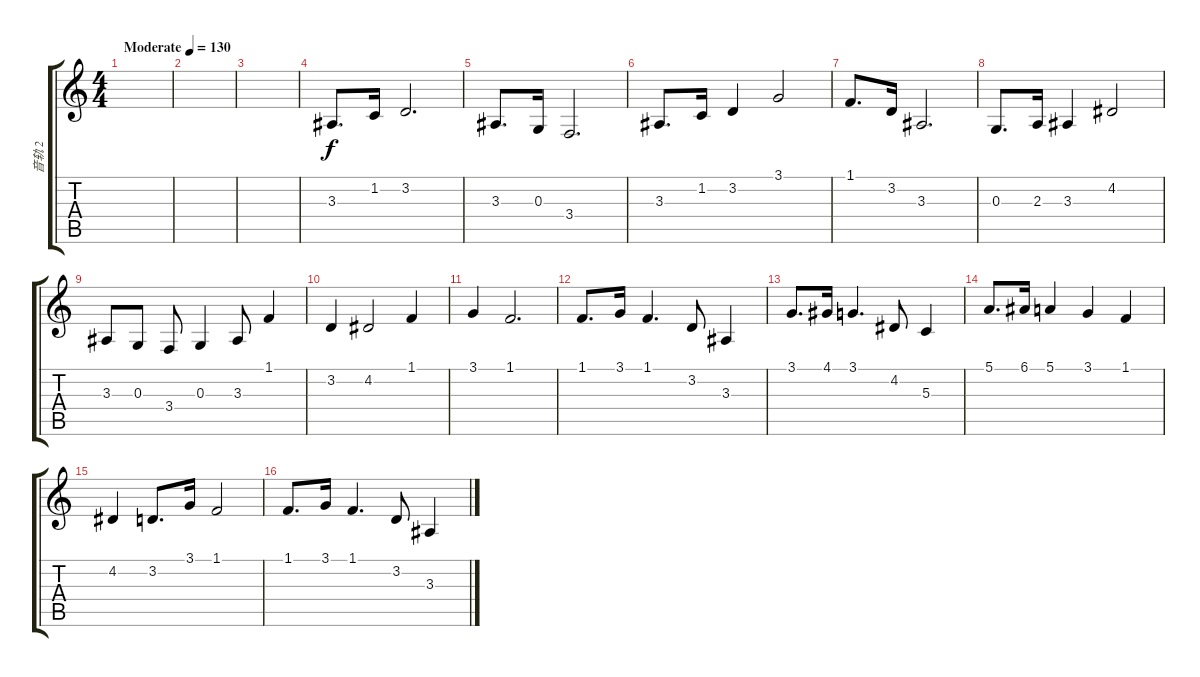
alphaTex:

\track ("音轨 2" "音轨 2") {instrument pad3polysynth}
\staff {score tabs}
\tuning (E4 B3 G3 D3 A2 E2) {hide}
\ts (4 4)
\tempo (130 "Moderate")
\clef g2
\ks c
|
|
|
3.3.8{d} 1.2.16 3.2.2{d} |
3.3.8{d} 0.3.16 3.4.2{d} |
3.3.8{d} 1.2.16 3.2.4 3.1.2 |
1.1.8{d} 3.2.16 3.3.2{d} |
0.3.8{d} 2.3.16 3.3.4 4.2.2 |
3.3.8 0.3.8 3.4.8 0.3.4 3.3.8 1.1.4 |
3.2.4 4.2.2 1.1.4 |
3.1.4 1.1.2{d} |
1.1.8{d} 3.1.16 1.1.4{d} 3.2.8 3.3.4 |
3.1.8{d} 4.1.16 3.1.4{d} 4.2.8 5.3.4 |
5.1.8{d} 6.1.16 5.1.4 3.1.4 1.1.4 |
4.2.4 3.2.8{d} 3.1.16 1.1.2 |
1.1.8{d} 3.1.16 1.1.4{d} 3.2.8 3.3.4
